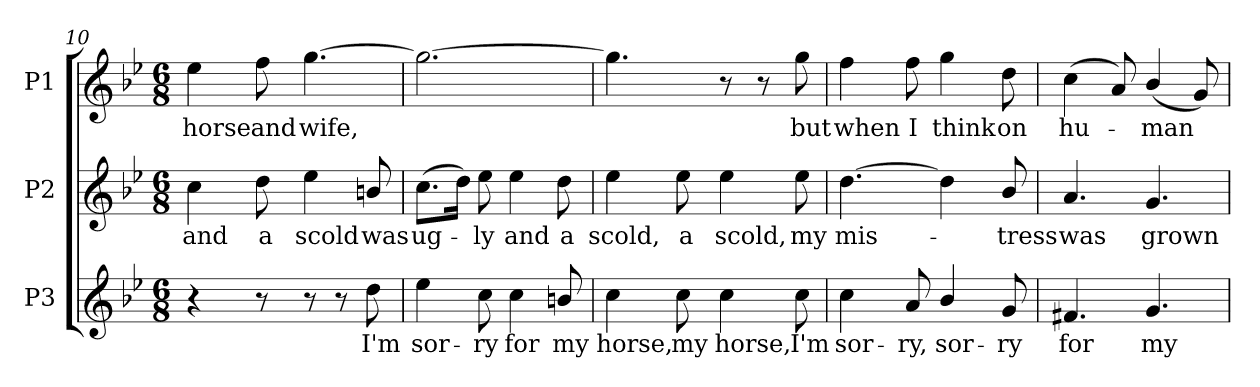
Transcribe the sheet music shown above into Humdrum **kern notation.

**kern	**text	**kern	**text	**kern	**text
*part3	*part3	*part2	*part2	*part1	*part1
*staff3	*staff3	*staff2	*staff2	*staff1	*staff1
*I"P3	*	*I"P2	*	*I"P1	*
!!LO:LB:g=z
*clefG2	*	*clefG2	*	*clefG2	*
*k[b-e-]	*	*k[b-e-]	*	*k[b-e-]	*
*B-:	*	*B-:	*	*B-:	*
*M6/8	*	*M6/8	*	*M6/8	*
=10	=10	=10	=10	=10	=10
!	!	!	!LO:LY:b:color=#000000	!	!
!	!	!	!	!	!LO:LY:b:color=#000000
4r	.	4cci\	and	4ee-i\	horse
!	!	!	!LO:LY:b:color=#000000	!	!
!	!	!	!	!	!LO:LY:b:color=#000000
8r	.	8ddi\	a	8ffi\	and
!	!	!	!LO:LY:b:color=#000000	!	!
!	!	!	!	!	!LO:LY:b:color=#000000
8r	.	4ee-i\	scold	[>4.ggi\	wife,
8r	.	.	.	.	.
!	!LO:LY:b:color=#000000	!	!	!	!
!	!	!	!LO:LY:b:color=#000000	!	!
8ddi\	I'm	8bni/	was	.	.
=11	=11	=11	=11	=11	=11
!	!LO:LY:b:color=#000000	!	!	!	!
!	!	!	!LO:LY:b:color=#000000	!	!
4ee-i\	sor-	(8.cci\L	ug-	2.ggi\_>	.
.	.	16ddi\Jk)	.	.	.
!	!LO:LY:b:color=#000000	!	!	!	!
!	!	!	!LO:LY:b:color=#000000	!	!
8cci\	-ry	8ee-i\	-ly	.	.
!	!LO:LY:b:color=#000000	!	!	!	!
!	!	!	!LO:LY:b:color=#000000	!	!
4cci\	for	4ee-i\	and	.	.
!	!LO:LY:b:color=#000000	!	!	!	!
!	!	!	!LO:LY:b:color=#000000	!	!
8bni/	my	8ddi\	a	.	.
=12	=12	=12	=12	=12	=12
!	!LO:LY:b:color=#000000	!	!	!	!
!	!	!	!LO:LY:b:color=#000000	!	!
4cci\	horse,	4ee-i\	scold,	4.ggi\]	.
!	!LO:LY:b:color=#000000	!	!	!	!
!	!	!	!LO:LY:b:color=#000000	!	!
8cci\	my	8ee-i\	a	.	.
!	!LO:LY:b:color=#000000	!	!	!	!
!	!	!	!LO:LY:b:color=#000000	!	!
4cci\	horse,	4ee-i\	scold,	8r	.
.	.	.	.	8r	.
!	!LO:LY:b:color=#000000	!	!	!	!
!	!	!	!LO:LY:b:color=#000000	!	!
!	!	!	!	!	!LO:LY:b:color=#000000
8cci\	I'm	8ee-i\	my	8ggi\	but
=13	=13	=13	=13	=13	=13
!	!LO:LY:b:color=#000000	!	!	!	!
!	!	!	!LO:LY:b:color=#000000	!	!
!	!	!	!	!	!LO:LY:b:color=#000000
4cci\	sor-	[>4.ddi\	mis-	4ffi\	when
!	!LO:LY:b:color=#000000	!	!	!	!
!	!	!	!	!	!LO:LY:b:color=#000000
8ai/	-ry,	.	.	8ffi\	I
!	!LO:LY:b:color=#000000	!	!	!	!
!	!	!	!	!	!LO:LY:b:color=#000000
4b-i/	sor-	4ddi\]	.	4ggi\	think
!	!LO:LY:b:color=#000000	!	!	!	!
!	!	!	!LO:LY:b:color=#000000	!	!
!	!	!	!	!	!LO:LY:b:color=#000000
8gi/	-ry	8b-i/	-tress	8ddi\	on
!!LO:PB:g=z
=14	=14	=14	=14	=14	=14
!	!LO:LY:b:color=#000000	!	!	!	!
!	!	!	!LO:LY:b:color=#000000	!	!
!	!	!	!	!	!LO:LY:b:color=#000000
4.f#Xi/	for	4.ai/	was	(4cci\	hu-
.	.	.	.	8ai/)	.
!	!LO:LY:b:color=#000000	!	!	!	!
!	!	!	!LO:LY:b:color=#000000	!	!
!	!	!	!	!	!LO:LY:b:color=#000000
4.gi/	my	4.gi/	grown	(4b-i/	-man
.	.	.	.	8gi/)	.
=	=	=	=	=	=
*-	*-	*-	*-	*-	*-
